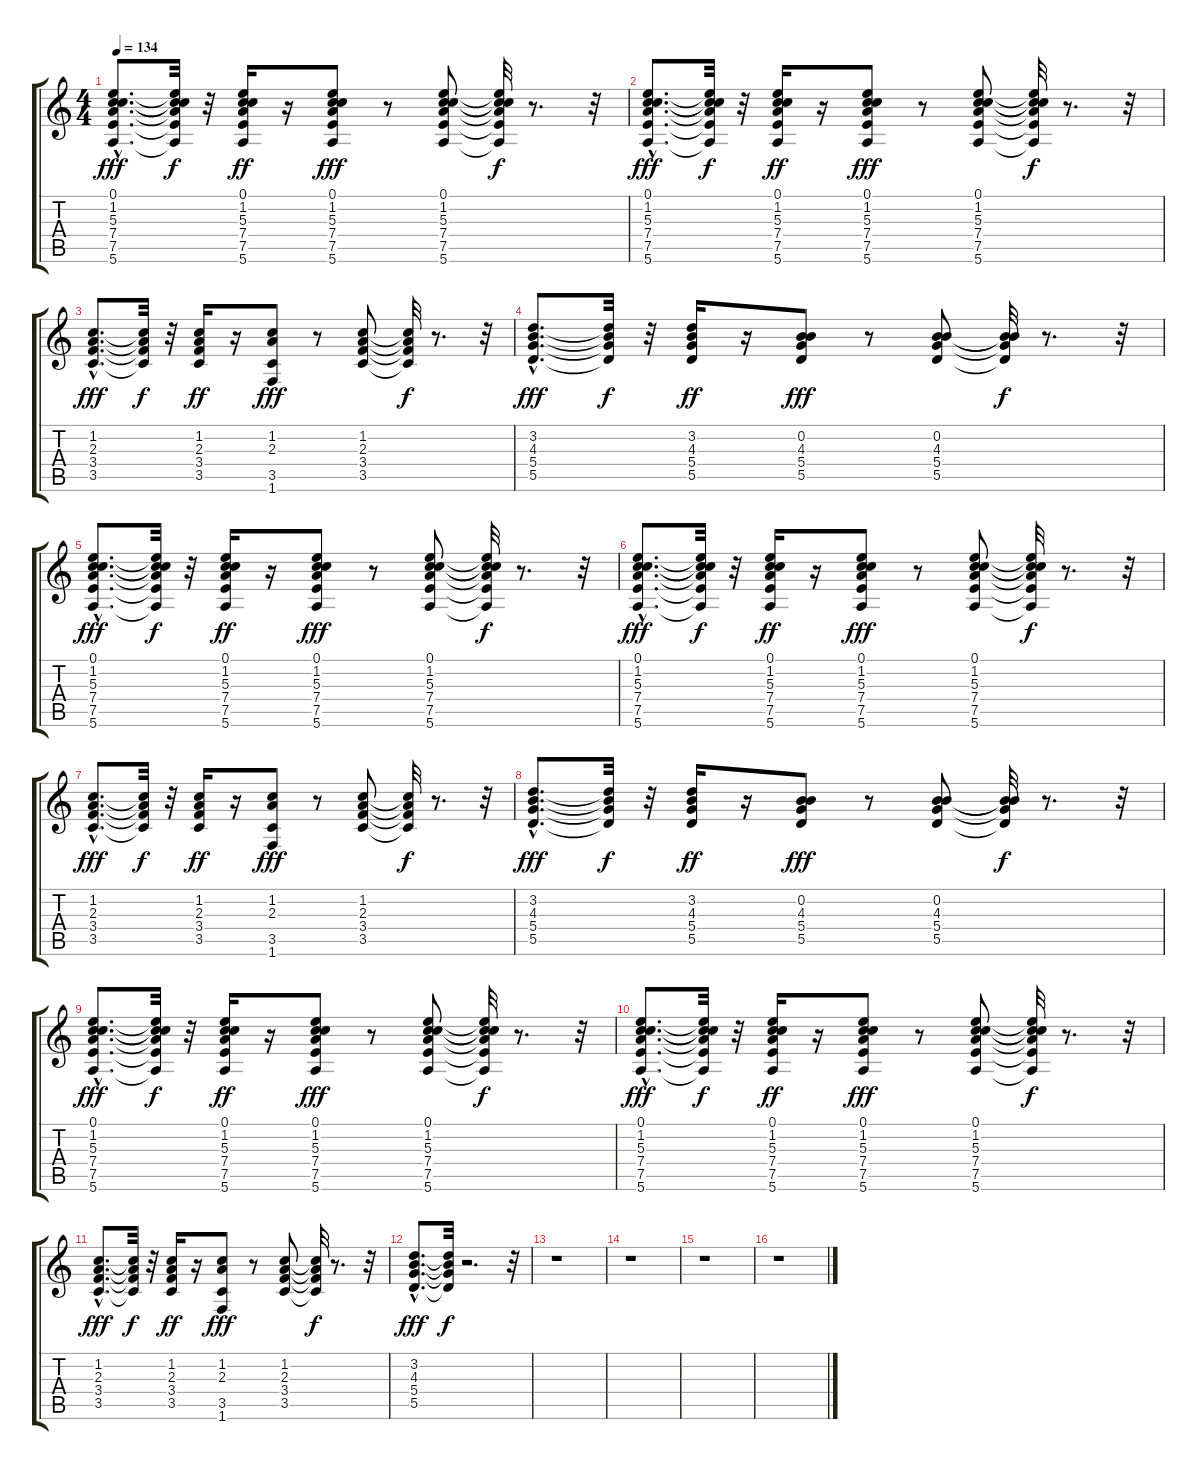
\track "" {instrument electricguitarclean}
\staff {score tabs}
\tuning (E4 B3 G3 D3 A2 E2) {hide}
\ts (4 4)
\tempo 134
\clef g2
\ks c
(0.1{hac} 1.2{hac} 5.3{hac} 7.4{hac} 7.5{hac} 5.6{hac}).8{d dy fff} (0.1{t} 1.2{t} 5.3{t} 7.4{t} 7.5{t} 5.6{t}).32{dy f} r.32 (0.1 1.2 5.3 7.4 7.5 5.6).16{dy ff} r.16 (0.1 1.2 5.3 7.4 7.5 5.6).8{dy fff} r.8 (0.1 1.2 5.3 7.4 7.5 5.6).8 (0.1{t} 1.2{t} 5.3{t} 7.4{t} 7.5{t} 5.6{t}).32{dy f} r.8{d} r.32 |
(0.1{hac} 1.2{hac} 5.3{hac} 7.4{hac} 7.5{hac} 5.6{hac}).8{d dy fff} (0.1{t} 1.2{t} 5.3{t} 7.4{t} 7.5{t} 5.6{t}).32{dy f} r.32 (0.1 1.2 5.3 7.4 7.5 5.6).16{dy ff} r.16 (0.1 1.2 5.3 7.4 7.5 5.6).8{dy fff} r.8 (0.1 1.2 5.3 7.4 7.5 5.6).8 (0.1{t} 1.2{t} 5.3{t} 7.4{t} 7.5{t} 5.6{t}).32{dy f} r.8{d} r.32 |
(1.2{hac} 2.3{hac} 3.4{hac} 3.5{hac}).8{d dy fff} (1.2{t} 2.3{t} 3.4{t} 3.5{t}).32{dy f} r.32 (1.2 2.3 3.4 3.5).16{dy ff} r.16 (1.2 2.3 3.5 1.6).8{dy fff} r.8 (1.2 2.3 3.4 3.5).8 (1.2{t} 2.3{t} 3.4{t} 3.5{t}).32{dy f} r.8{d} r.32 |
(3.2{hac} 4.3{hac} 5.4{hac} 5.5{hac}).8{d dy fff} (3.2{t} 4.3{t} 5.4{t} 5.5{t}).32{dy f} r.32 (3.2 4.3 5.4 5.5).16{dy ff} r.16 (0.2 4.3 5.4 5.5).8{dy fff} r.8 (0.2 4.3 5.4 5.5).8 (0.2{t} 4.3{t} 5.4{t} 5.5{t}).32{dy f} r.8{d} r.32 |
(0.1{hac} 1.2{hac} 5.3{hac} 7.4{hac} 7.5{hac} 5.6{hac}).8{d dy fff} (0.1{t} 1.2{t} 5.3{t} 7.4{t} 7.5{t} 5.6{t}).32{dy f} r.32 (0.1 1.2 5.3 7.4 7.5 5.6).16{dy ff} r.16 (0.1 1.2 5.3 7.4 7.5 5.6).8{dy fff} r.8 (0.1 1.2 5.3 7.4 7.5 5.6).8 (0.1{t} 1.2{t} 5.3{t} 7.4{t} 7.5{t} 5.6{t}).32{dy f} r.8{d} r.32 |
(0.1{hac} 1.2{hac} 5.3{hac} 7.4{hac} 7.5{hac} 5.6{hac}).8{d dy fff} (0.1{t} 1.2{t} 5.3{t} 7.4{t} 7.5{t} 5.6{t}).32{dy f} r.32 (0.1 1.2 5.3 7.4 7.5 5.6).16{dy ff} r.16 (0.1 1.2 5.3 7.4 7.5 5.6).8{dy fff} r.8 (0.1 1.2 5.3 7.4 7.5 5.6).8 (0.1{t} 1.2{t} 5.3{t} 7.4{t} 7.5{t} 5.6{t}).32{dy f} r.8{d} r.32 |
(1.2{hac} 2.3{hac} 3.4{hac} 3.5{hac}).8{d dy fff} (1.2{t} 2.3{t} 3.4{t} 3.5{t}).32{dy f} r.32 (1.2 2.3 3.4 3.5).16{dy ff} r.16 (1.2 2.3 3.5 1.6).8{dy fff} r.8 (1.2 2.3 3.4 3.5).8 (1.2{t} 2.3{t} 3.4{t} 3.5{t}).32{dy f} r.8{d} r.32 |
(3.2{hac} 4.3{hac} 5.4{hac} 5.5{hac}).8{d dy fff} (3.2{t} 4.3{t} 5.4{t} 5.5{t}).32{dy f} r.32 (3.2 4.3 5.4 5.5).16{dy ff} r.16 (0.2 4.3 5.4 5.5).8{dy fff} r.8 (0.2 4.3 5.4 5.5).8 (0.2{t} 4.3{t} 5.4{t} 5.5{t}).32{dy f} r.8{d} r.32 |
(0.1{hac} 1.2{hac} 5.3{hac} 7.4{hac} 7.5{hac} 5.6{hac}).8{d dy fff} (0.1{t} 1.2{t} 5.3{t} 7.4{t} 7.5{t} 5.6{t}).32{dy f} r.32 (0.1 1.2 5.3 7.4 7.5 5.6).16{dy ff} r.16 (0.1 1.2 5.3 7.4 7.5 5.6).8{dy fff} r.8 (0.1 1.2 5.3 7.4 7.5 5.6).8 (0.1{t} 1.2{t} 5.3{t} 7.4{t} 7.5{t} 5.6{t}).32{dy f} r.8{d} r.32 |
(0.1{hac} 1.2{hac} 5.3{hac} 7.4{hac} 7.5{hac} 5.6{hac}).8{d dy fff} (0.1{t} 1.2{t} 5.3{t} 7.4{t} 7.5{t} 5.6{t}).32{dy f} r.32 (0.1 1.2 5.3 7.4 7.5 5.6).16{dy ff} r.16 (0.1 1.2 5.3 7.4 7.5 5.6).8{dy fff} r.8 (0.1 1.2 5.3 7.4 7.5 5.6).8 (0.1{t} 1.2{t} 5.3{t} 7.4{t} 7.5{t} 5.6{t}).32{dy f} r.8{d} r.32 |
(1.2{hac} 2.3{hac} 3.4{hac} 3.5{hac}).8{d dy fff} (1.2{t} 2.3{t} 3.4{t} 3.5{t}).32{dy f} r.32 (1.2 2.3 3.4 3.5).16{dy ff} r.16 (1.2 2.3 3.5 1.6).8{dy fff} r.8 (1.2 2.3 3.4 3.5).8 (1.2{t} 2.3{t} 3.4{t} 3.5{t}).32{dy f} r.8{d} r.32 |
(3.2{hac} 4.3{hac} 5.4{hac} 5.5{hac}).8{d dy fff} (3.2{t} 4.3{t} 5.4{t} 5.5{t}).32{dy f} r.2{d} r.32 |
r.1 |
r.1 |
r.1 |
r.1
